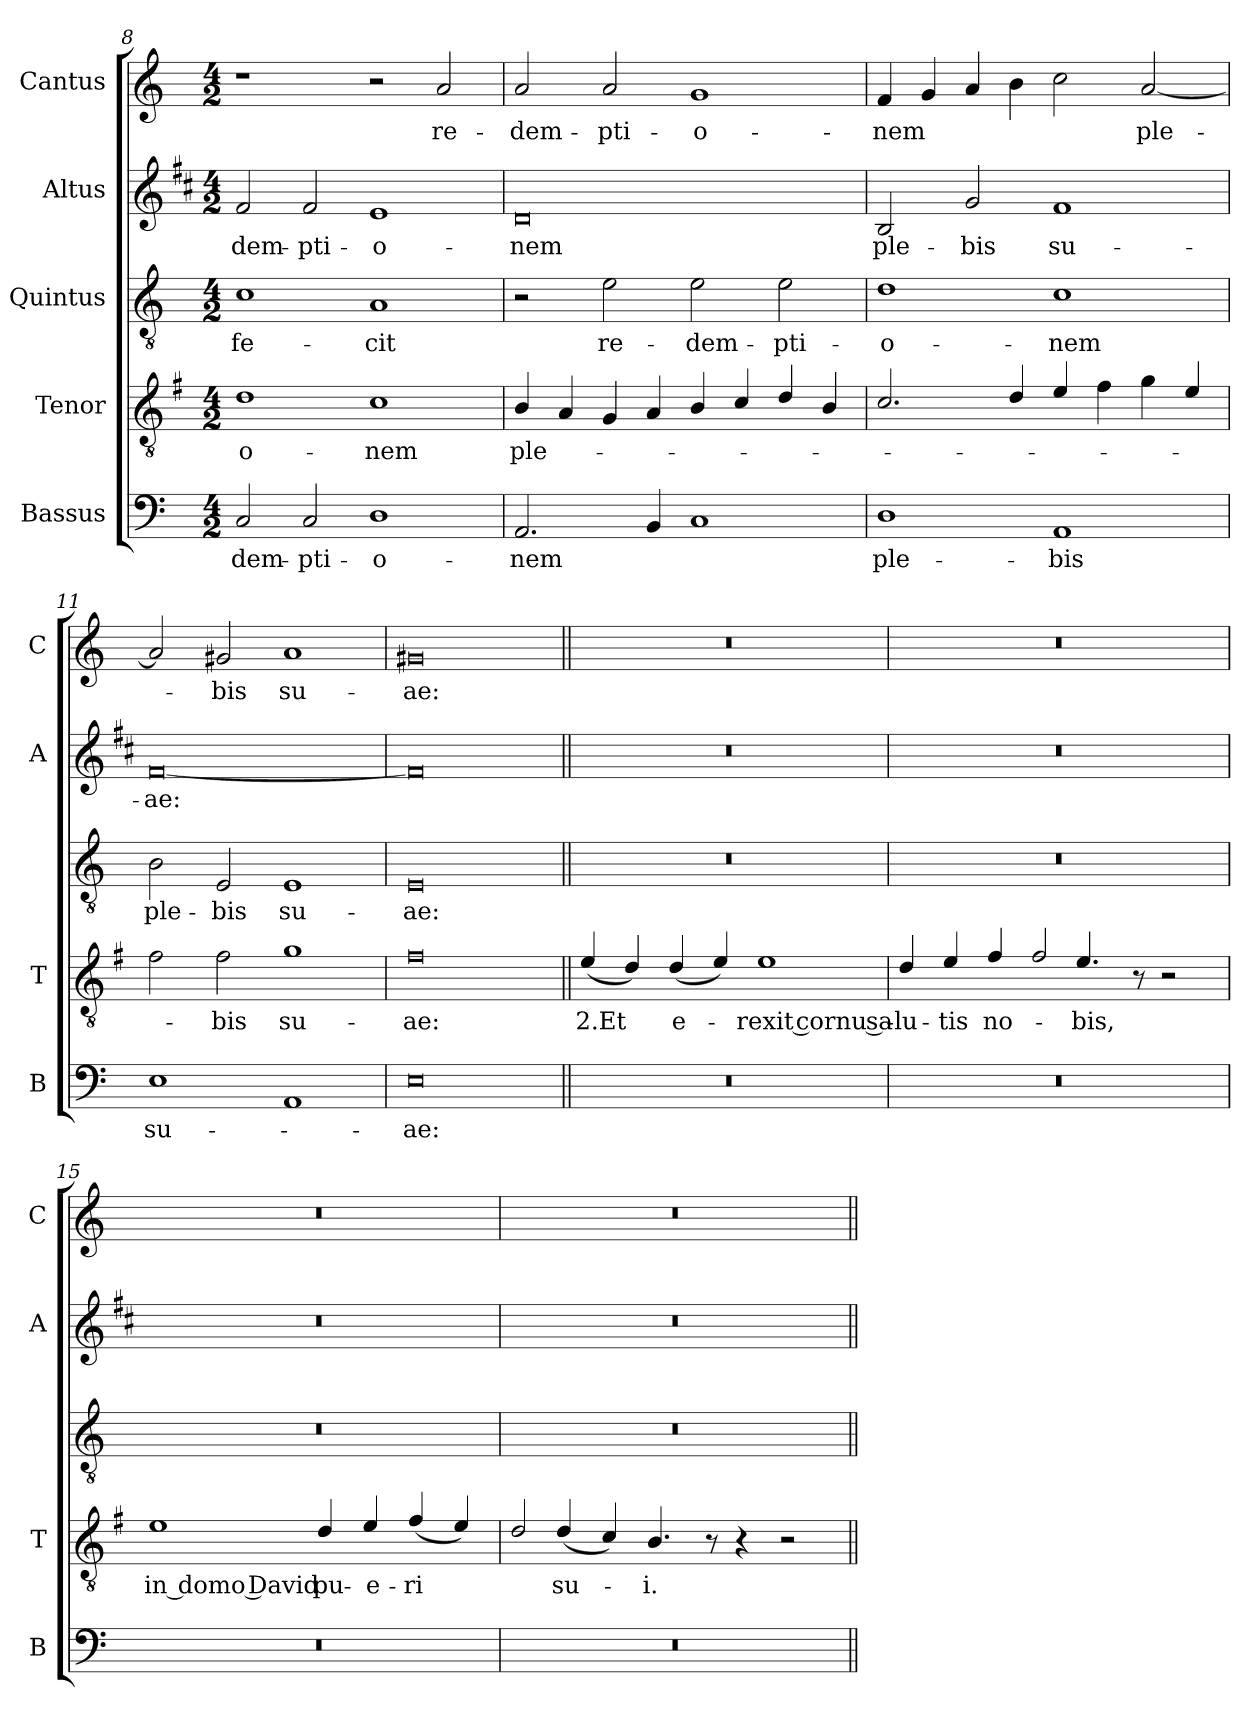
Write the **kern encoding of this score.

**kern	**text	**kern	**text	**kern	**text	**kern	**text	**kern	**text
*part5	*part5	*part4	*part4	*part3	*part3	*part2	*part2	*part1	*part1
*staff5	*staff5	*staff4	*staff4	*staff3	*staff3	*staff2	*staff2	*staff1	*staff1
*I"Bassus	*	*I"Tenor	*	*I"Quintus	*	*I"Altus	*	*I"Cantus	*
*I'B	*	*I'T	*	*	*	*I'A	*	*I'C	*
!!LO:PB:g=z
*clefF4	*	*clefGv2	*	*clefGv2	*	*clefG2	*	*clefG2	*
*	*	*ITrd4c7	*	*	*	*ITrd1c2	*	*	*
*k[]	*	*k[]	*	*k[]	*	*k[]	*	*k[]	*
*C:	*	*C:	*	*C:	*	*C:	*	*C:	*
*M4/2	*	*M4/2	*	*M4/2	*	*M4/2	*	*M4/2	*
=8	=8	=8	=8	=8	=8	=8	=8	=8	=8
!	!LO:LY:b	!	!LO:LY:b	!	!LO:LY:b	!	!LO:LY:b	!	!
2C/	-dem-	1G	-o-	1c	fe-	2e/	-dem-	1r	.
!	!LO:LY:b	!	!	!	!	!	!LO:LY:b	!	!
2C/	-pti-	.	.	.	.	2e/	-pti-	.	.
!	!LO:LY:b	!	!LO:LY:b	!	!LO:LY:b	!	!LO:LY:b	!	!
1D	-o-	1F	-nem	1A	-cit	1d	-o-	2r	.
!	!	!	!	!	!	!	!	!	!LO:LY:b
.	.	.	.	.	.	.	.	2a/	re-
=9	=9	=9	=9	=9	=9	=9	=9	=9	=9
!	!LO:LY:b	!	!LO:LY:b	!	!	!	!LO:LY:b	!	!LO:LY:b
2.AA/	-nem	4E/	ple-	2r	.	0c	-nem	2a/	-dem-
.	.	4D/	.	.	.	.	.	.	.
!	!	!	!	!	!LO:LY:b	!	!	!	!LO:LY:b
.	.	4C/	.	2e\	re-	.	.	2a/	-pti-
4BB/	.	4D/	.	.	.	.	.	.	.
!	!	!	!	!	!LO:LY:b	!	!	!	!LO:LY:b
1C	.	4E/	.	2e\	-dem-	.	.	1g	-o-
.	.	4F/	.	.	.	.	.	.	.
!	!	!	!	!	!LO:LY:b	!	!	!	!
.	.	4G/	.	2e\	-pti-	.	.	.	.
.	.	4E/	.	.	.	.	.	.	.
=10	=10	=10	=10	=10	=10	=10	=10	=10	=10
!	!LO:LY:b	!	!	!	!LO:LY:b	!	!LO:LY:b	!	!LO:LY:b
1D	ple-	2.F/	.	1d	-o-	2A/	ple-	4f/	-nem
.	.	.	.	.	.	.	.	4g/	.
!	!	!	!	!	!	!	!LO:LY:b	!	!
.	.	.	.	.	.	2f/	-bis	4a/	.
.	.	4G/	.	.	.	.	.	4b\	.
!	!LO:LY:b	!	!	!	!LO:LY:b	!	!LO:LY:b	!	!
1AA	-bis	4A/	.	1c	-nem	1e	su-	2cc\	.
.	.	4B\	.	.	.	.	.	.	.
!	!	!	!	!	!	!	!	!	!LO:LY:b
.	.	4c\	.	.	.	.	.	[2a/	ple-
.	.	4A/	.	.	.	.	.	.	.
=11	=11	=11	=11	=11	=11	=11	=11	=11	=11
!	!LO:LY:b	!	!	!	!LO:LY:b	!	!LO:LY:b	!	!
1E	su-	2B\	.	2B\	ple-	[0e	-ae:	2a/]	.
!	!	!	!LO:LY:b	!	!LO:LY:b	!	!	!	!LO:LY:b
.	.	2B\	-bis	2E/	-bis	.	.	2g#X/	-bis
!	!	!	!LO:LY:b	!	!LO:LY:b	!	!	!	!LO:LY:b
1AA	.	1c	su-	1E	su-	.	.	1a	su-
=12	=12	=12	=12	=12	=12	=12	=12	=12	=12
!	!LO:LY:b	!	!LO:LY:b	!	!LO:LY:b	!	!	!	!LO:LY:b
0E	-ae:	0B	-ae:	0E	-ae:	0e]	.	0g#X	-ae:
!!LO:LB:g=z
=13||	=13||	=13||	=13||	=13||	=13||	=13||	=13||	=13||	=13||
!	!	!	!LO:LY:b	!	!	!	!	!	!
0r	.	(>4A/	2.Et	0r	.	0r	.	0r	.
.	.	4G/)	.	.	.	.	.	.	.
!	!	!	!LO:LY:b	!	!	!	!	!	!
.	.	(>4G/	e-	.	.	.	.	.	.
.	.	4A/)	.	.	.	.	.	.	.
!	!	!	!LO:LY:b	!	!	!	!	!	!
.	.	1A	-rexit cornu sa-	.	.	.	.	.	.
=14	=14	=14	=14	=14	=14	=14	=14	=14	=14
!	!	!	!LO:LY:b	!	!	!	!	!	!
0r	.	4G/	-lu-	0r	.	0r	.	0r	.
!	!	!	!LO:LY:b	!	!	!	!	!	!
.	.	4A/	-tis	.	.	.	.	.	.
!	!	!	!LO:LY:b	!	!	!	!	!	!
.	.	4B/	no-	.	.	.	.	.	.
!	!	!LO:N:head=open	!	!	!	!	!	!	!
.	.	4B/	.	.	.	.	.	.	.
!	!	!	!LO:LY:b	!	!	!	!	!	!
.	.	4.A/	-bis,	.	.	.	.	.	.
.	.	8r	.	.	.	.	.	.	.
.	.	2r	.	.	.	.	.	.	.
=15	=15	=15	=15	=15	=15	=15	=15	=15	=15
!	!	!	!LO:LY:b	!	!	!	!	!	!
0r	.	1A	in domo David	0r	.	0r	.	0r	.
!	!	!	!LO:LY:b	!	!	!	!	!	!
.	.	4G/	pu-	.	.	.	.	.	.
!	!	!	!LO:LY:b	!	!	!	!	!	!
.	.	4A/	-e-	.	.	.	.	.	.
!	!	!	!LO:LY:b	!	!	!	!	!	!
.	.	(>4B/	-ri	.	.	.	.	.	.
.	.	4A/)	.	.	.	.	.	.	.
=16	=16	=16	=16	=16	=16	=16	=16	=16	=16
!	!	!LO:N:head=open	!	!	!	!	!	!	!
0r	.	4G/	.	0r	.	0r	.	0r	.
!	!	!	!LO:LY:b	!	!	!	!	!	!
.	.	(<4G/	su-	.	.	.	.	.	.
.	.	4F/)	.	.	.	.	.	.	.
!	!	!	!LO:LY:b	!	!	!	!	!	!
.	.	4.E/	-i.	.	.	.	.	.	.
.	.	8r	.	.	.	.	.	.	.
.	.	4r	.	.	.	.	.	.	.
.	.	2r	.	.	.	.	.	.	.
=||	=||	=||	=||	=||	=||	=||	=||	=||	=||
*-	*-	*-	*-	*-	*-	*-	*-	*-	*-
